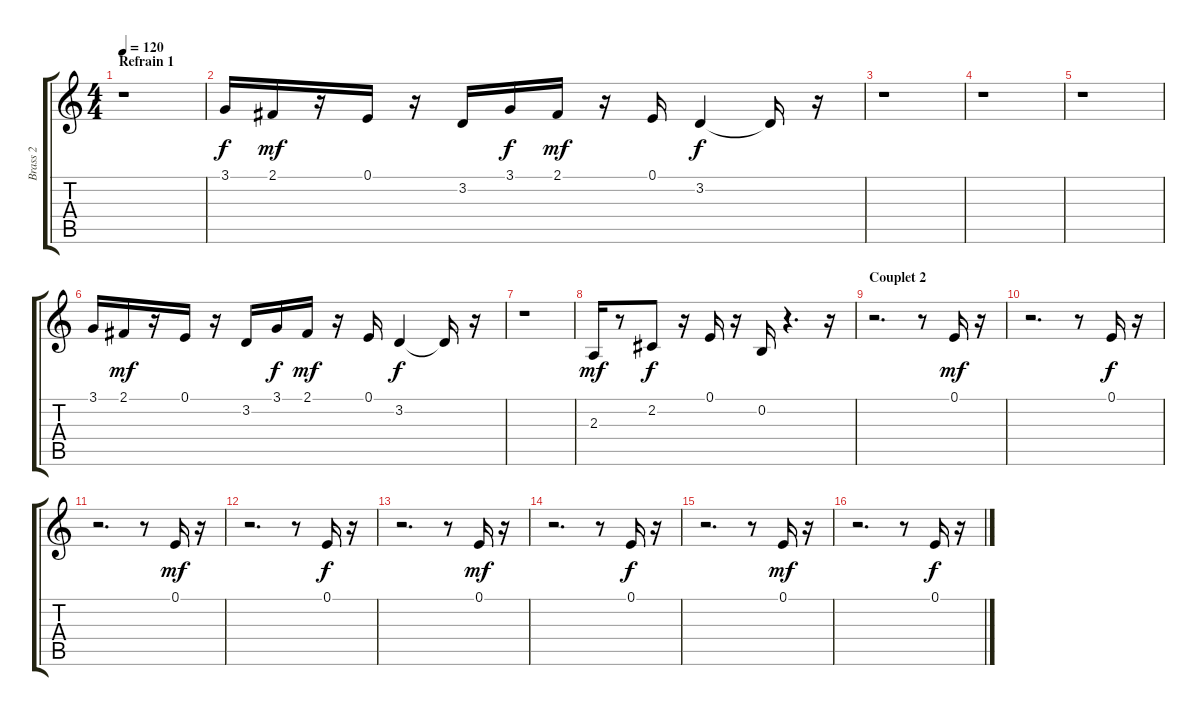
\track ("Brass 2" "Brass 2") {instrument brasssection}
\staff {score tabs}
\tuning (E4 B3 G3 D3 A2 E2) {hide}
\ts (4 4)
\section ("" "Refrain 1")
\tempo 120
\clef g2
\ks c
r.1{dy f} |
3.1.16 2.1.16{dy mf} r.16 0.1.16 r.16 3.2.16 3.1.16{dy f} 2.1.16{dy mf} r.16 0.1.16 3.2.4{dy f} 3.2{t}.16 r.16 |
r.1 |
r.1 |
r.1 |
3.1.16 2.1.16{dy mf} r.16 0.1.16 r.16 3.2.16 3.1.16{dy f} 2.1.16{dy mf} r.16 0.1.16 3.2.4{dy f} 3.2{t}.16 r.16 |
r.1 |
2.3.16{dy mf} r.8 2.2.8{dy f} r.16 0.1.16 r.16 0.2.16 r.4{d} r.16 |
\section ("" "Couplet 2")
r.2{d} r.8 0.1.16{dy mf} r.16 |
r.2{d} r.8 0.1.16{dy f} r.16 |
r.2{d} r.8 0.1.16{dy mf} r.16 |
r.2{d} r.8 0.1.16{dy f} r.16 |
r.2{d} r.8 0.1.16{dy mf} r.16 |
r.2{d} r.8 0.1.16{dy f} r.16 |
r.2{d} r.8 0.1.16{dy mf} r.16 |
r.2{d} r.8 0.1.16{dy f} r.16
